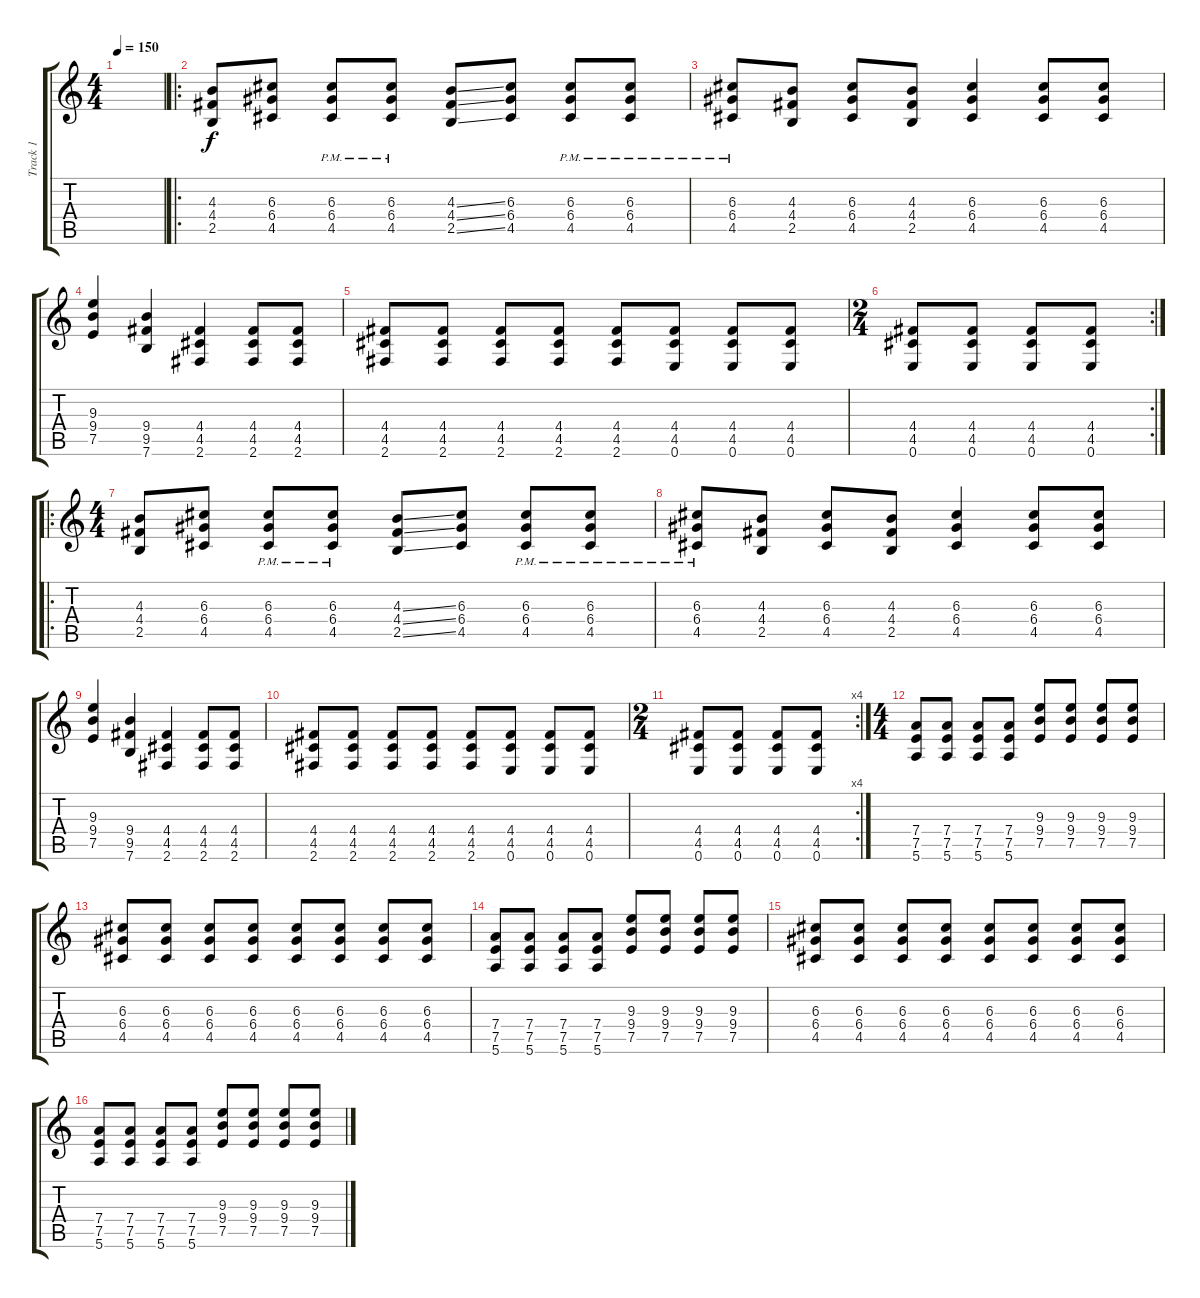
\track ("Track 1" "Track 1") {instrument distortionguitar}
\staff {score tabs}
\tuning (E4 B3 G3 D3 A2 E2) {hide}
\ts (4 4)
\tempo 150
\clef g2
\ks c
|
\ro
(4.3 4.4 2.5).8 (6.3 6.4 4.5).8 (6.3{pm} 6.4{pm} 4.5{pm}).8 (6.3{pm} 6.4{pm} 4.5{pm}).8 (4.3{ss} 4.4{ss} 2.5{ss}).8 (6.3 6.4 4.5).8 (6.3{pm} 6.4{pm} 4.5{pm}).8 (6.3{pm} 6.4{pm} 4.5{pm}).8 |
(6.3{pm} 6.4{pm} 4.5{pm}).8 (4.3 4.4 2.5).8 (6.3 6.4 4.5).8 (4.3 4.4 2.5).8 (6.3 6.4 4.5).4 (6.3 6.4 4.5).8 (6.3 6.4 4.5).8 |
(9.3 9.4 7.5).4 (9.4 9.5 7.6).4 (4.4 4.5 2.6).4 (4.4 4.5 2.6).8 (4.4 4.5 2.6).8 |
(4.4 4.5 2.6).8 (4.4 4.5 2.6).8 (4.4 4.5 2.6).8 (4.4 4.5 2.6).8 (4.4 4.5 2.6).8 (4.4 4.5 0.6).8 (4.4 4.5 0.6).8 (4.4 4.5 0.6).8 |
\rc 2
\ts (2 4)
(4.4 4.5 0.6).8 (4.4 4.5 0.6).8 (4.4 4.5 0.6).8 (4.4 4.5 0.6).8 |
\ro
\ts (4 4)
(4.3 4.4 2.5).8 (6.3 6.4 4.5).8 (6.3{pm} 6.4{pm} 4.5{pm}).8 (6.3{pm} 6.4{pm} 4.5{pm}).8 (4.3{ss} 4.4{ss} 2.5{ss}).8 (6.3 6.4 4.5).8 (6.3{pm} 6.4{pm} 4.5{pm}).8 (6.3{pm} 6.4{pm} 4.5{pm}).8 |
(6.3{pm} 6.4{pm} 4.5{pm}).8 (4.3 4.4 2.5).8 (6.3 6.4 4.5).8 (4.3 4.4 2.5).8 (6.3 6.4 4.5).4 (6.3 6.4 4.5).8 (6.3 6.4 4.5).8 |
(9.3 9.4 7.5).4 (9.4 9.5 7.6).4 (4.4 4.5 2.6).4 (4.4 4.5 2.6).8 (4.4 4.5 2.6).8 |
(4.4 4.5 2.6).8 (4.4 4.5 2.6).8 (4.4 4.5 2.6).8 (4.4 4.5 2.6).8 (4.4 4.5 2.6).8 (4.4 4.5 0.6).8 (4.4 4.5 0.6).8 (4.4 4.5 0.6).8 |
\rc 4
\ts (2 4)
(4.4 4.5 0.6).8 (4.4 4.5 0.6).8 (4.4 4.5 0.6).8 (4.4 4.5 0.6).8 |
\ts (4 4)
(7.4 7.5 5.6).8 (7.4 7.5 5.6).8 (7.4 7.5 5.6).8 (7.4 7.5 5.6).8 (9.3 9.4 7.5).8 (9.3 9.4 7.5).8 (9.3 9.4 7.5).8 (9.3 9.4 7.5).8 |
(6.3 6.4 4.5).8 (6.3 6.4 4.5).8 (6.3 6.4 4.5).8 (6.3 6.4 4.5).8 (6.3 6.4 4.5).8 (6.3 6.4 4.5).8 (6.3 6.4 4.5).8 (6.3 6.4 4.5).8 |
(7.4 7.5 5.6).8 (7.4 7.5 5.6).8 (7.4 7.5 5.6).8 (7.4 7.5 5.6).8 (9.3 9.4 7.5).8 (9.3 9.4 7.5).8 (9.3 9.4 7.5).8 (9.3 9.4 7.5).8 |
(6.3 6.4 4.5).8 (6.3 6.4 4.5).8 (6.3 6.4 4.5).8 (6.3 6.4 4.5).8 (6.3 6.4 4.5).8 (6.3 6.4 4.5).8 (6.3 6.4 4.5).8 (6.3 6.4 4.5).8 |
(7.4 7.5 5.6).8 (7.4 7.5 5.6).8 (7.4 7.5 5.6).8 (7.4 7.5 5.6).8 (9.3 9.4 7.5).8 (9.3 9.4 7.5).8 (9.3 9.4 7.5).8 (9.3 9.4 7.5).8
